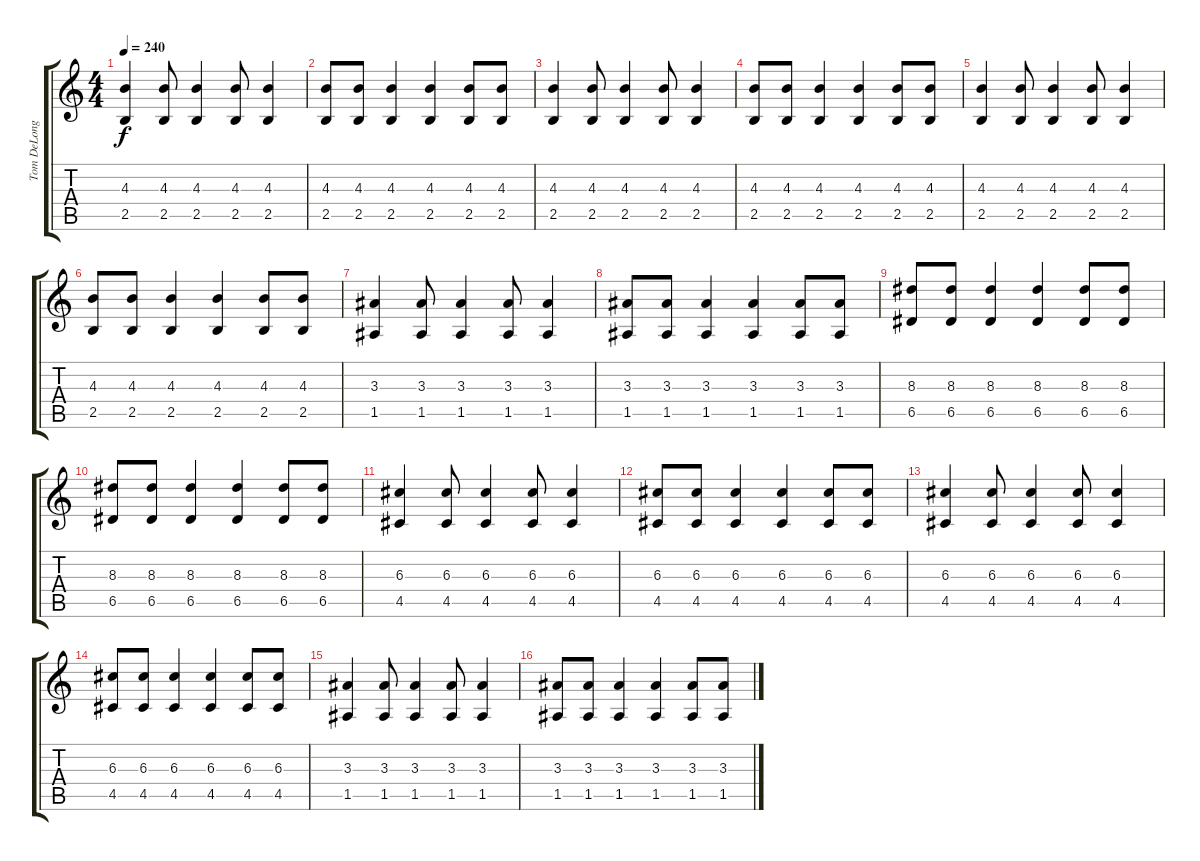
\track ("Tom DeLonge - Guitar 2" "Tom DeLong") {instrument distortionguitar}
\staff {score tabs}
\tuning (E4 B3 G3 D3 A2 E2) {hide}
\ts (4 4)
\tempo 240
\clef g2
\ks c
(4.3 2.5).4{dy f volume 12 instrument distortionguitar} (4.3 2.5).8 (4.3 2.5).4 (4.3 2.5).8 (4.3 2.5).4 |
(4.3 2.5).8 (4.3 2.5).8 (4.3 2.5).4 (4.3 2.5).4 (4.3 2.5).8 (4.3 2.5).8 |
(4.3 2.5).4 (4.3 2.5).8 (4.3 2.5).4 (4.3 2.5).8 (4.3 2.5).4 |
(4.3 2.5).8 (4.3 2.5).8 (4.3 2.5).4 (4.3 2.5).4 (4.3 2.5).8 (4.3 2.5).8 |
(4.3 2.5).4 (4.3 2.5).8 (4.3 2.5).4 (4.3 2.5).8 (4.3 2.5).4 |
(4.3 2.5).8 (4.3 2.5).8 (4.3 2.5).4 (4.3 2.5).4 (4.3 2.5).8 (4.3 2.5).8 |
(3.3 1.5).4 (3.3 1.5).8 (3.3 1.5).4 (3.3 1.5).8 (3.3 1.5).4 |
(3.3 1.5).8 (3.3 1.5).8 (3.3 1.5).4 (3.3 1.5).4 (3.3 1.5).8 (3.3 1.5).8 |
(8.3 6.5).8 (8.3 6.5).8 (8.3 6.5).4 (8.3 6.5).4 (8.3 6.5).8 (8.3 6.5).8 |
(8.3 6.5).8 (8.3 6.5).8 (8.3 6.5).4 (8.3 6.5).4 (8.3 6.5).8 (8.3 6.5).8 |
(6.3 4.5).4 (6.3 4.5).8 (6.3 4.5).4 (6.3 4.5).8 (6.3 4.5).4 |
(6.3 4.5).8 (6.3 4.5).8 (6.3 4.5).4 (6.3 4.5).4 (6.3 4.5).8 (6.3 4.5).8 |
(6.3 4.5).4 (6.3 4.5).8 (6.3 4.5).4 (6.3 4.5).8 (6.3 4.5).4 |
(6.3 4.5).8 (6.3 4.5).8 (6.3 4.5).4 (6.3 4.5).4 (6.3 4.5).8 (6.3 4.5).8 |
(3.3 1.5).4 (3.3 1.5).8 (3.3 1.5).4 (3.3 1.5).8 (3.3 1.5).4 |
(3.3 1.5).8 (3.3 1.5).8 (3.3 1.5).4 (3.3 1.5).4 (3.3 1.5).8 (3.3 1.5).8
